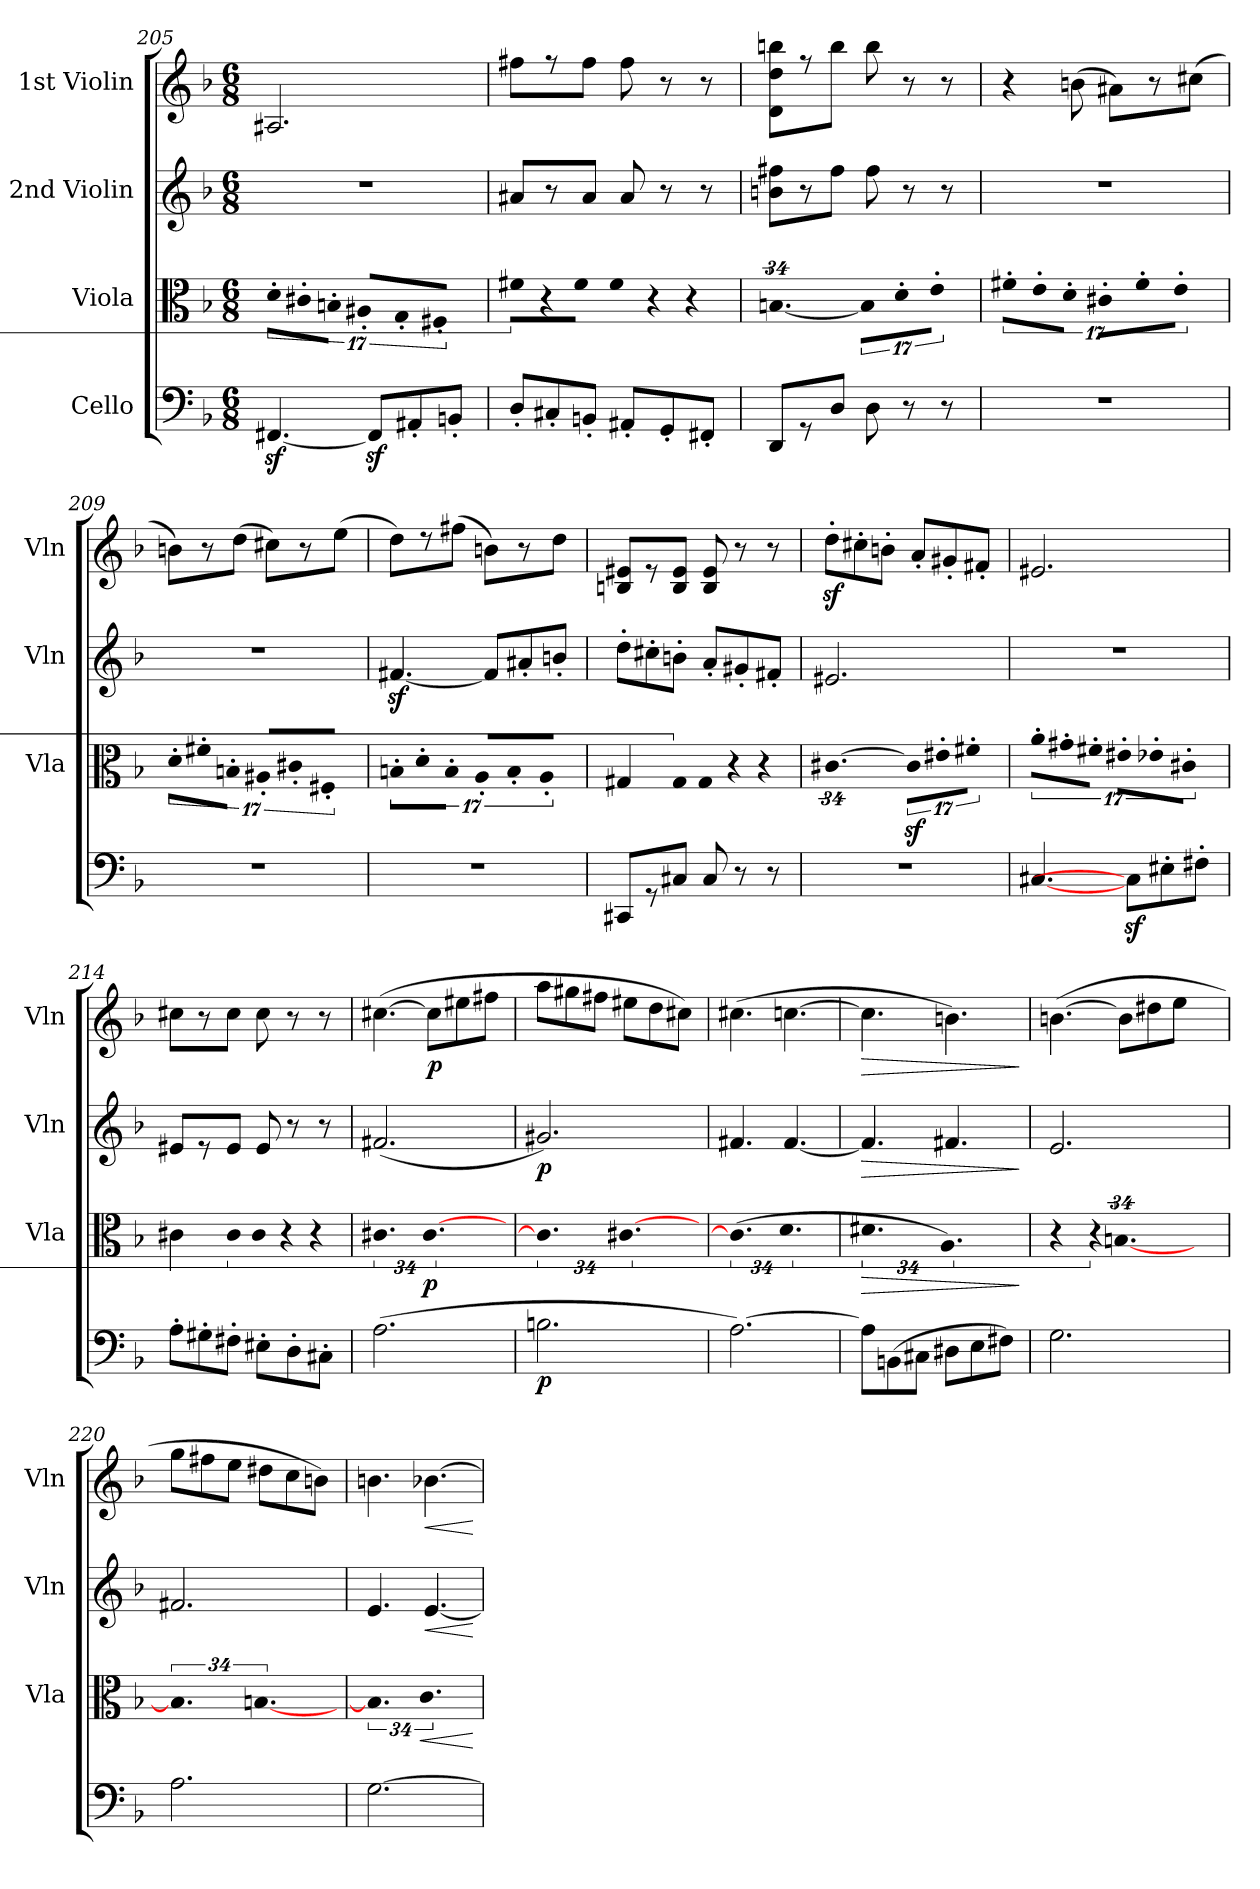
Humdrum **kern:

**kern	**dynam	**kern	**dynam	**kern	**dynam	**kern	**dynam
*part4	*part4	*part3	*part3	*part2	*part2	*part1	*part1
*staff4	*staff4	*staff3	*staff3	*staff2	*staff2	*staff1	*staff1
*I"Cello	*	*I"Viola	*	*I"2nd Violin	*	*I"1st Violin	*
*	*	*I'Vla	*	*I'Vln	*	*I'Vln	*
*clefF4	*	*clefC3	*	*clefG2	*	*clefG2	*
*k[b-]	*	*k[b-]	*	*k[b-]	*	*k[b-]	*
*F:	*	*F:	*	*F:	*	*F:	*
*M6/8	*	*M6/8	*	*M6/8	*	*M6/8	*
=205	=205	=205	=205	=205	=205	=205	=205
!	!	!LO:N:vis=8	!	!	!	!	!
[4.FF#Xz>/	.	17%2d'\L	.	2.r	.	2.A#X/	.
!	!	!LO:N:vis=8	!	!	!	!	!
.	.	17%2c#X'\	.	.	.	.	.
!	!	!LO:N:vis=8	!	!	!	!	!
.	.	17%2Bn'\J	.	.	.	.	.
!	!	!LO:N:vis=8	!	!	!	!	!
.	.	17%2A#X'/L	.	.	.	.	.
8FF#z</L]	.	.	.	.	.	.	.
!	!	!LO:N:vis=8	!	!	!	!	!
.	.	17%2G'/	.	.	.	.	.
8AA#X'/	.	.	.	.	.	.	.
!	!	!LO:N:vis=8	!	!	!	!	!
.	.	17%2F#X'/J	.	.	.	.	.
8BBn'/J	.	.	.	.	.	.	.
.	.	68%3ryy	.	.	.	.	.
=206	=206	=206	=206	=206	=206	=206	=206
!	!	!LO:N:vis=8	!	!	!	!	!
8D'/L	.	17%2f#X\L	.	8a#X/L	.	8ff#X\L	.
!	!	!LO:N:vis=8	!	!	!	!	!
.	.	17%2r	.	.	.	.	.
8C#X'/	.	.	.	8r	.	8r	.
!	!	!LO:N:vis=8	!	!	!	!	!
.	.	17%2f#\J	.	.	.	.	.
8BBn'/J	.	.	.	8a#/J	.	8ff#\J	.
!	!	!LO:N:vis=8	!	!	!	!	!
.	.	17%2f#\	.	.	.	.	.
8AA#X'/L	.	.	.	8a#/	.	8ff#\	.
!	!	!LO:N:vis=8	!	!	!	!	!
.	.	17%2r	.	.	.	.	.
8GG'/	.	.	.	8r	.	8r	.
!	!	!LO:N:vis=8	!	!	!	!	!
.	.	17%2r	.	.	.	.	.
8FF#X'/J	.	.	.	8r	.	8r	.
.	.	68%3ryy	.	.	.	.	.
=207	=207	=207	=207	=207	=207	=207	=207
!	!	!LO:N:vis=4.	!	!	!	!	!
8DD/L	.	[68%25Bn/	.	8bn\ 8ff#X\L	.	8d\ 8dd\ 8bbn\L	.
8r	.	.	.	8r	.	8r	.
8D/J	.	.	.	8ff#\J	.	8bb\J	.
!	!	!LO:N:vis=8	!	!	!	!	!
.	.	17%2B\L]	.	.	.	.	.
8D\	.	.	.	8ff#\	.	8bb\	.
!	!	!LO:N:vis=8	!	!	!	!	!
.	.	17%2d'\	.	.	.	.	.
8r	.	.	.	8r	.	8r	.
!	!	!LO:N:vis=8	!	!	!	!	!
.	.	17%2e'\J	.	.	.	.	.
8r	.	.	.	8r	.	8r	.
.	.	34ryy	.	.	.	.	.
=208	=208	=208	=208	=208	=208	=208	=208
!	!	!LO:N:vis=8	!	!	!	!	!
2.r	.	17%2f#X'\L	.	2.r	.	4r	.
!	!	!LO:N:vis=8	!	!	!	!	!
.	.	17%2e'\	.	.	.	.	.
!	!	!LO:N:vis=8	!	!	!	!	!
.	.	17%2d'\J	.	.	.	.	.
.	.	.	.	.	.	(8bn\	.
!	!	!LO:N:vis=8	!	!	!	!	!
.	.	17%2c#X'\L	.	.	.	.	.
.	.	.	.	.	.	8a#X\L)	.
!	!	!LO:N:vis=8	!	!	!	!	!
.	.	17%2f#'\	.	.	.	.	.
.	.	.	.	.	.	8r	.
!	!	!LO:N:vis=8	!	!	!	!	!
.	.	17%2e'\J	.	.	.	.	.
.	.	.	.	.	.	(8cc#X\J	.
.	.	68%3ryy	.	.	.	.	.
!!LO:LB:g=z
=209	=209	=209	=209	=209	=209	=209	=209
!	!	!LO:N:vis=8	!	!	!	!	!
2.r	.	17%2d'\L	.	2.r	.	8bn\L)	.
!	!	!LO:N:vis=8	!	!	!	!	!
.	.	17%2f#X'\	.	.	.	.	.
.	.	.	.	.	.	8r	.
!	!	!LO:N:vis=8	!	!	!	!	!
.	.	17%2Bn'\J	.	.	.	.	.
.	.	.	.	.	.	(8dd\J	.
!	!	!LO:N:vis=8	!	!	!	!	!
.	.	17%2A#X'/L	.	.	.	.	.
.	.	.	.	.	.	8cc#X\L)	.
!	!	!LO:N:vis=8	!	!	!	!	!
.	.	17%2c#X'/	.	.	.	.	.
.	.	.	.	.	.	8r	.
!	!	!LO:N:vis=8	!	!	!	!	!
.	.	17%2F#X'/J	.	.	.	.	.
.	.	.	.	.	.	(8ee\J	.
.	.	68%3ryy	.	.	.	.	.
=210	=210	=210	=210	=210	=210	=210	=210
!	!	!LO:N:vis=8	!	!	!	!	!
2.r	.	17%2Bn'\L	.	[4.f#Xz</	.	8dd\L)	.
!	!	!LO:N:vis=8	!	!	!	!	!
.	.	17%2d'\	.	.	.	.	.
.	.	.	.	.	.	8r	.
!	!	!LO:N:vis=8	!	!	!	!	!
.	.	17%2B'\J	.	.	.	.	.
.	.	.	.	.	.	(8ff#X\J	.
!	!	!LO:N:vis=8	!	!	!	!	!
.	.	17%2A'/L	.	.	.	.	.
.	.	.	.	8f#/L]	.	8bn\L)	.
!	!	!LO:N:vis=8	!	!	!	!	!
.	.	17%2B'/	.	.	.	.	.
.	.	.	.	8a#X'/	.	8r	.
!	!	!LO:N:vis=8	!	!	!	!	!
.	.	17%2A'/J	.	.	.	.	.
.	.	.	.	8bn'/J	.	8dd\J	.
.	.	68%3ryy	.	.	.	.	.
=211	=211	=211	=211	=211	=211	=211	=211
8CC#X/L	.	4G#X/	.	8dd'\L	.	8Bn/ 8e#X/L	.
8r	.	.	.	8cc#X'\	.	8r	.
!	!	!LO:N:vis=8	!	!	!	!	!
8C#X/J	.	17%2G#/	.	8bn'\J	.	8B/ 8e#/J	.
!	!	!LO:N:vis=8	!	!	!	!	!
.	.	17%2G#/	.	.	.	.	.
8C#/	.	.	.	8a'/L	.	8B/ 8e#/	.
!	!	!LO:N:vis=8	!	!	!	!	!
.	.	17%2r	.	.	.	.	.
8r	.	.	.	8g#X'/	.	8r	.
!	!	!LO:N:vis=8	!	!	!	!	!
.	.	17%2r	.	.	.	.	.
8r	.	.	.	8f#X'/J	.	8r	.
.	.	34ryy	.	.	.	.	.
=212	=212	=212	=212	=212	=212	=212	=212
!	!	!LO:N:vis=4.	!	!	!	!	!
2.r	.	[68%25c#X\	.	2.e#X/	.	8ddz<'\L	.
.	.	.	.	.	.	8cc#X'\	.
.	.	.	.	.	.	8bn'\J	.
!	!	!LO:N:vis=8	!	!	!	!	!
.	.	17%2c#z<\L]	.	.	.	.	.
.	.	.	.	.	.	8a'/L	.
!	!	!LO:N:vis=8	!	!	!	!	!
.	.	17%2e#X'\	.	.	.	.	.
.	.	.	.	.	.	8g#X'/	.
!	!	!LO:N:vis=8	!	!	!	!	!
.	.	17%2f#X'\J	.	.	.	.	.
.	.	.	.	.	.	8f#X'/J	.
.	.	34ryy	.	.	.	.	.
=213	=213	=213	=213	=213	=213	=213	=213
!	!	!LO:N:vis=8	!	!	!	!	!
[4.C#X/	.	17%2a'\L	.	2.r	.	2.e#X/	.
!	!	!LO:N:vis=8	!	!	!	!	!
.	.	17%2g#X'\	.	.	.	.	.
!	!	!LO:N:vis=8	!	!	!	!	!
.	.	17%2f#X'\J	.	.	.	.	.
!	!	!LO:N:vis=8	!	!	!	!	!
.	.	17%2e#X'\L	.	.	.	.	.
8C##z<\L]	.	.	.	.	.	.	.
!	!	!LO:N:vis=8	!	!	!	!	!
.	.	17%2e-X'\	.	.	.	.	.
8E#X'\	.	.	.	.	.	.	.
!	!	!LO:N:vis=8	!	!	!	!	!
.	.	17%2c#X'\J	.	.	.	.	.
8F#X'\J	.	.	.	.	.	.	.
.	.	68%3ryy	.	.	.	.	.
=214	=214	=214	=214	=214	=214	=214	=214
8A'\L	.	4c#X\	.	8e#X/L	.	8cc#X\L	.
8G#X'\	.	.	.	8r	.	8r	.
!	!	!LO:N:vis=8	!	!	!	!	!
8F#X'\J	.	17%2c#\	.	8e#/J	.	8cc#\J	.
!	!	!LO:N:vis=8	!	!	!	!	!
.	.	17%2c#\	.	.	.	.	.
8E#X'\L	.	.	.	8e#/	.	8cc#\	.
!	!	!LO:N:vis=8	!	!	!	!	!
.	.	17%2r	.	.	.	.	.
8D'\	.	.	.	8r	.	8r	.
!	!	!LO:N:vis=8	!	!	!	!	!
.	.	17%2r	.	.	.	.	.
8C#X'\J	.	.	.	8r	.	8r	.
.	.	34ryy	.	.	.	.	.
=215	=215	=215	=215	=215	=215	=215	=215
!	!	!LO:N:vis=4.	!	!	!	!	!
(2.A\	.	68%25c#X\	.	(2.f#X/	.	([4.cc#X\	.
!	!	!LO:N:vis=4.	!LO:DY:b	!	!	!	!
.	.	[68%25c#\	p	.	.	.	.
!	!	!	!	!	!	!	!LO:DY:b
.	.	.	.	.	.	8cc#\L]	p
.	.	.	.	.	.	8ee#X\	.
.	.	.	.	.	.	8ff#X\J	.
.	.	68ryy	.	.	.	.	.
=216	=216	=216	=216	=216	=216	=216	=216
!	!LO:DY:b	!LO:N:vis=4.	!	!	!LO:DY:b	!	!
2.Bn\	p	68%25c#\]	.	2.g#X/)	p	8aa\L	.
.	.	.	.	.	.	8gg#X\	.
.	.	.	.	.	.	8ff#X\J	.
!	!	!LO:N:vis=4.	!	!	!	!	!
.	.	[68%25c#X\	.	.	.	.	.
.	.	.	.	.	.	8ee#X\L	.
.	.	.	.	.	.	8dd\	.
.	.	.	.	.	.	8cc#X\J)	.
.	.	68ryy	.	.	.	.	.
=217	=217	=217	=217	=217	=217	=217	=217
!	!	!LO:N:vis=4.	!	!	!	!	!
[2.A\)	.	(68%25c#\]	.	4.f#X/	.	(4.cc#X\	.
!	!	!LO:N:vis=4.	!	!	!	!	!
.	.	68%25d\	.	.	.	.	.
.	.	.	.	[4.f#/	.	[4.ccn\	.
.	.	68ryy	.	.	.	.	.
!!LO:LB:g=z
=218	=218	=218	=218	=218	=218	=218	=218
!	!	!LO:N:vis=4.	!LO:HP:b	!	!LO:HP:b	!	!LO:HP:b
8A\L]	.	68%25d#X\	>	4.f#/]	>	4.cc\]	>
(8BBn\	.	.	.	.	.	.	.
8C#X\J	.	.	.	.	.	.	.
!	!	!LO:N:vis=4.	!	!	!	!	!
.	.	68%25A/)	.	.	.	.	.
8D#X\L	.	.	.	4.f#X/	.	4.bn\)	.
8E\	.	.	.	.	.	.	.
8F#X\J)	.	.	.	.	.	.	.
.	.	68ryy	]	.	.	.	.
.	.	.	.	.	]	.	]
=219	=219	=219	=219	=219	=219	=219	=219
2.G\	.	4r	.	2.e/	.	([4.bn\	.
!	!	!LO:N:vis=8	!	!	!	!	!
.	.	17%2r	.	.	.	.	.
!	!	!LO:N:vis=4.	!	!	!	!	!
.	.	[68%25Bn/	.	.	.	.	.
.	.	.	.	.	.	8b\L]	.
.	.	.	.	.	.	8dd#X\	.
.	.	.	.	.	.	8ee\J	.
.	.	68ryy	.	.	.	.	.
=220	=220	=220	=220	=220	=220	=220	=220
!	!	!LO:N:vis=4.	!	!	!	!	!
2.A\	.	68%25B/]	.	2.f#X/	.	8gg\L	.
.	.	.	.	.	.	8ff#X\	.
.	.	.	.	.	.	8ee\J	.
!	!	!LO:N:vis=4.	!	!	!	!	!
.	.	[68%25Bn/	.	.	.	.	.
.	.	.	.	.	.	8dd#X\L	.
.	.	.	.	.	.	8cc\	.
.	.	.	.	.	.	8bn\J)	.
.	.	68ryy	.	.	.	.	.
=221	=221	=221	=221	=221	=221	=221	=221
!	!	!LO:N:vis=4.	!	!	!	!	!
[2.G\	.	68%25B/]	.	4.e/	.	4.bn\	.
!	!	!LO:N:vis=4.	!LO:HP:b	!	!	!	!
.	.	68%25c\	<	.	.	.	.
!	!	!	!	!	!LO:HP:b	!	!LO:HP:b
.	.	.	.	[4.e/	<	[4.b-X\	<
.	.	68ryy	[	.	.	.	.
.	.	.	.	.	[	.	[
=	=	=	=	=	=	=	=
*-	*-	*-	*-	*-	*-	*-	*-
